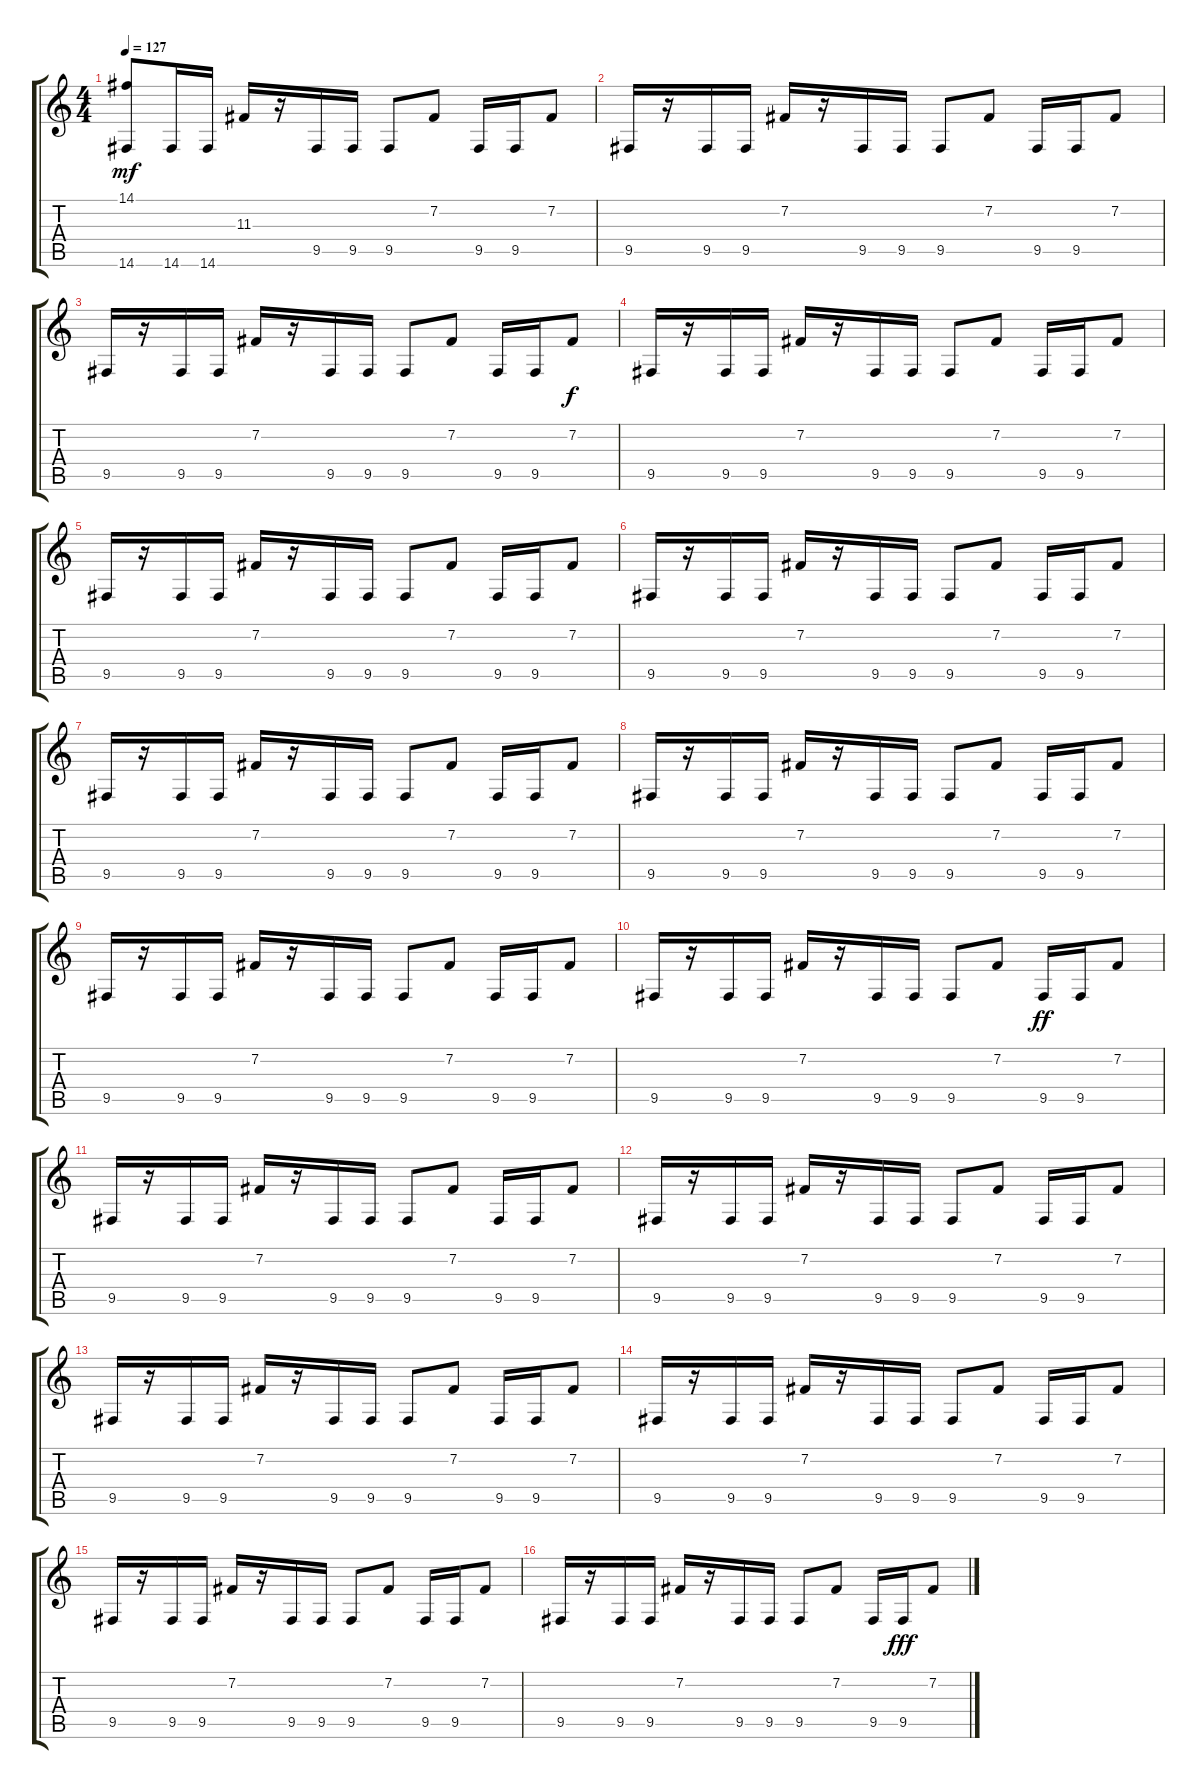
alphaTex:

\track "" {instrument tremolostrings}
\staff {score tabs}
\tuning (E4 B3 G3 D3 A2 E2) {hide}
\ts (4 4)
\tempo 127
\clef g2
\ks c
(14.1 14.6).8{dy mf instrument tremolostrings} 14.6.16 14.6.16 11.3.16 r.16 9.5.16 9.5.16 9.5.8 7.2.8 9.5.16 9.5.16 7.2.8 |
9.5.16 r.16 9.5.16 9.5.16 7.2.16 r.16 9.5.16 9.5.16 9.5.8 7.2.8 9.5.16 9.5.16 7.2.8 |
9.5.16 r.16 9.5.16 9.5.16 7.2.16 r.16 9.5.16 9.5.16 9.5.8 7.2.8 9.5.16 9.5.16 7.2.8{dy f} |
9.5.16 r.16 9.5.16 9.5.16 7.2.16 r.16 9.5.16 9.5.16 9.5.8 7.2.8 9.5.16 9.5.16 7.2.8 |
9.5.16 r.16 9.5.16 9.5.16 7.2.16 r.16 9.5.16 9.5.16 9.5.8 7.2.8 9.5.16 9.5.16 7.2.8 |
9.5.16 r.16 9.5.16 9.5.16 7.2.16 r.16 9.5.16 9.5.16 9.5.8 7.2.8 9.5.16 9.5.16 7.2.8 |
9.5.16 r.16 9.5.16 9.5.16 7.2.16 r.16 9.5.16 9.5.16 9.5.8 7.2.8 9.5.16 9.5.16 7.2.8 |
9.5.16 r.16 9.5.16 9.5.16 7.2.16 r.16 9.5.16 9.5.16 9.5.8 7.2.8 9.5.16 9.5.16 7.2.8 |
9.5.16 r.16 9.5.16 9.5.16 7.2.16 r.16 9.5.16 9.5.16 9.5.8 7.2.8 9.5.16 9.5.16 7.2.8 |
9.5.16 r.16 9.5.16 9.5.16 7.2.16 r.16 9.5.16 9.5.16 9.5.8 7.2.8 9.5.16{dy ff} 9.5.16 7.2.8 |
9.5.16 r.16 9.5.16 9.5.16 7.2.16 r.16 9.5.16 9.5.16 9.5.8 7.2.8 9.5.16 9.5.16 7.2.8 |
9.5.16 r.16 9.5.16 9.5.16 7.2.16 r.16 9.5.16 9.5.16 9.5.8 7.2.8 9.5.16 9.5.16 7.2.8 |
9.5.16 r.16 9.5.16 9.5.16 7.2.16 r.16 9.5.16 9.5.16 9.5.8 7.2.8 9.5.16 9.5.16 7.2.8 |
9.5.16 r.16 9.5.16 9.5.16 7.2.16 r.16 9.5.16 9.5.16 9.5.8 7.2.8 9.5.16 9.5.16 7.2.8 |
9.5.16 r.16 9.5.16 9.5.16 7.2.16 r.16 9.5.16 9.5.16 9.5.8 7.2.8 9.5.16 9.5.16 7.2.8 |
9.5.16 r.16 9.5.16 9.5.16 7.2.16 r.16 9.5.16 9.5.16 9.5.8 7.2.8 9.5.16 9.5.16{dy fff} 7.2.8
